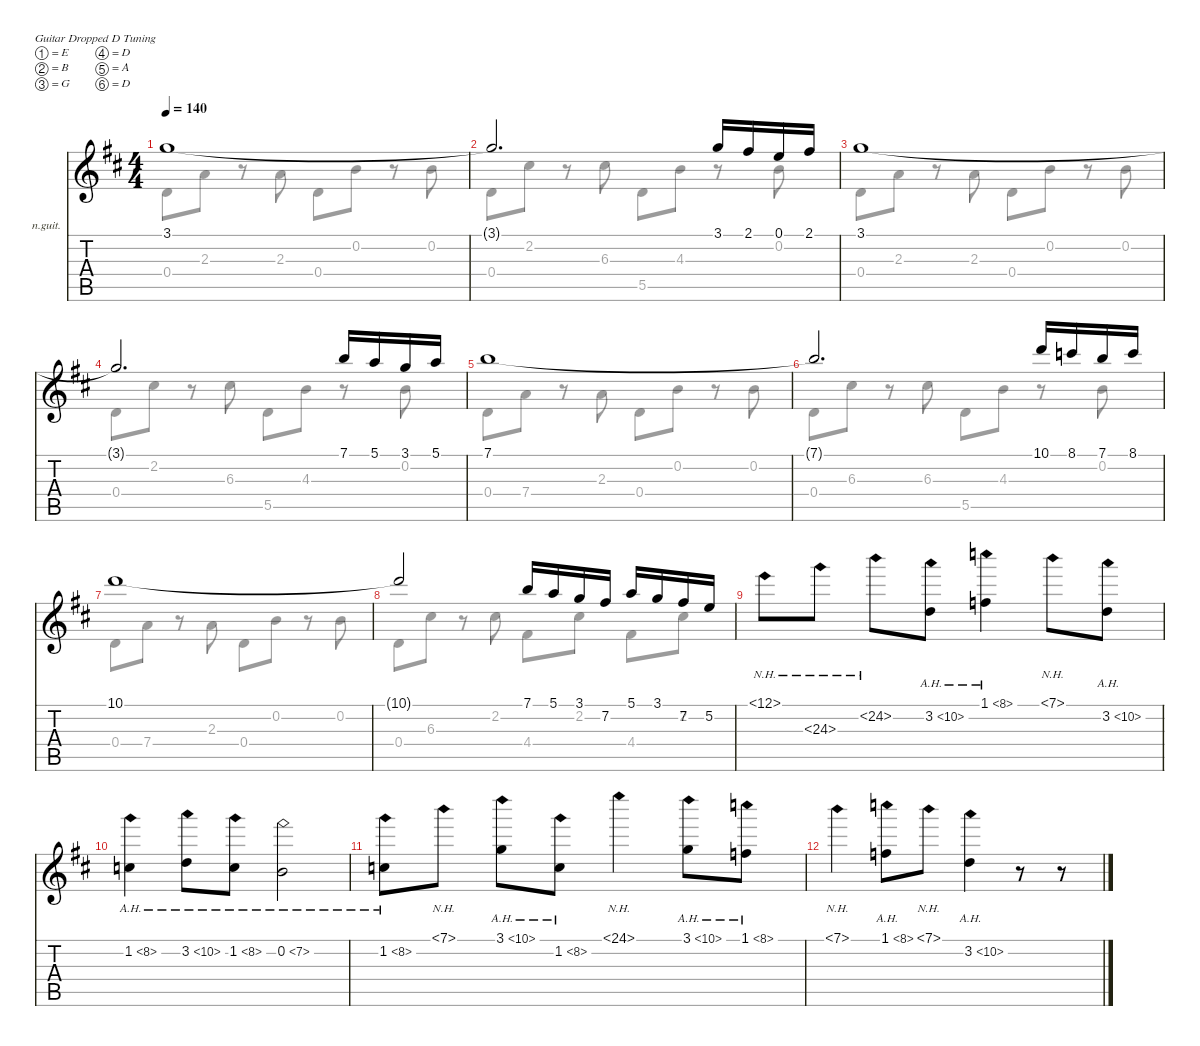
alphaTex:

\hideDynamics
\bracketExtendMode nobrackets
\firstSystemTrackNameOrientation horizontal
\otherSystemsTrackNameOrientation horizontal
\track ("Nylon Guitar" "n.guit.") {instrument acousticguitarnylon}
\staff {score tabs}
\tuning (E4 B3 G3 D3 A2 D2)
\voice
\ts (4 4)
\tempo 140
\clef g2
\ks bminor
3.1{acc forcenatural}.1{dy mf beam Up} |
3.1{t acc forcenatural}.2{d beam Up} 3.1{acc forcenatural}.16{beam Up} 2.1{acc #}.16{beam Up} 0.1{acc forcenatural}.16{beam Up} 2.1{acc #}.16{beam Up} |
3.1{acc forcenatural}.1{beam Up} |
3.1{t acc forcenatural}.2{d beam Up} 7.1{acc forcenatural}.16{beam Up} 5.1{acc forcenatural}.16{beam Up} 3.1{acc forcenatural}.16{beam Up} 5.1{acc forcenatural}.16{beam Up} |
7.1{acc forcenatural}.1{beam Up} |
7.1{t acc forcenatural}.2{d beam Up} 10.1{acc forcenatural}.16{beam Up} 8.1{acc forcenatural}.16{beam Up} 7.1{acc forcenatural}.16{beam Up} 8.1{acc forcenatural}.16{beam Up} |
10.1{acc forcenatural}.1{beam Up} |
10.1{t acc forcenatural}.2{beam Up} 7.1{acc forcenatural}.16{beam Up} 5.1{acc forcenatural}.16{beam Up} 3.1{acc forcenatural}.16{beam Up} 7.2{acc #}.16{beam Up} 5.1{acc forcenatural}.16{beam Up} 3.1{acc forcenatural}.16{beam Up} 7.2{acc #}.16{beam Up} 5.2{acc forcenatural}.16{beam Up} |
12.1{nh acc forcenatural}.8{beam Down} 24.3{nh acc forcenatural}.8{beam Down} 24.2{nh acc forcenatural}.8{beam Down} 3.2{ah 7 acc forcenatural}.8{beam Down} 1.1{ah 7 acc forcenatural}.4{beam Down} 7.1{nh acc forcenatural}.8{beam Down} 3.2{ah 7 acc forcenatural}.8{beam Down} |
1.2{ah 7 acc forcenatural}.4{beam Down} 3.2{ah 7 acc forcenatural}.8{beam Down} 1.2{ah 7 acc forcenatural}.8{beam Down} 0.2{ah 7 acc forcenatural}.2{beam Down} |
1.2{ah 7 acc forcenatural}.8{beam Down} 7.1{nh acc forcenatural}.8{beam Down} 3.1{ah 7 acc forcenatural}.8{beam Down} 1.2{ah 7 acc forcenatural}.8{beam Down} 24.1{nh acc forcenatural}.4{beam Down} 3.1{ah 7 acc forcenatural}.8{beam Down} 1.1{ah 7 acc forcenatural}.8{beam Down} |
7.1{nh acc forcenatural}.4{beam Down} 1.1{ah 7 acc forcenatural}.8{beam Down} 7.1{nh acc forcenatural}.8{beam Down} 3.2{ah 7 acc forcenatural}.4{beam Down} r.8{beam Down} r.8{beam Down}
\voice
\clef g2
\ottava regular
\simile none
\ks bminor
0.4{acc forcenatural}.8{dy mf beam Down} 2.3{acc forcenatural}.8{beam Down} r.8{beam Down} 2.3{acc forcenatural}.8{beam Down} 0.4{acc forcenatural}.8{beam Down} 0.2{acc forcenatural}.8{beam Down} r.8{beam Down} 0.2{acc forcenatural}.8{beam Down} |
0.4{acc forcenatural}.8{beam Down} 2.2{acc #}.8{beam Down} r.8{beam Down} 6.3{acc #}.8{beam Down} 5.5{acc forcenatural}.8{beam Down} 4.3{acc forcenatural}.8{beam Down} r.8{beam Down} 0.2{acc forcenatural}.8{beam Down} |
0.4{acc forcenatural}.8{beam Down} 2.3{acc forcenatural}.8{beam Down} r.8{beam Down} 2.3{acc forcenatural}.8{beam Down} 0.4{acc forcenatural}.8{beam Down} 0.2{acc forcenatural}.8{beam Down} r.8{beam Down} 0.2{acc forcenatural}.8{beam Down} |
0.4{acc forcenatural}.8{beam Down} 2.2{acc #}.8{beam Down} r.8{beam Down} 6.3{acc #}.8{beam Down} 5.5{acc forcenatural}.8{beam Down} 4.3{acc forcenatural}.8{beam Down} r.8{beam Down} 0.2{acc forcenatural}.8{beam Down} |
0.4{acc forcenatural}.8{beam Down} 7.4{acc forcenatural}.8{beam Down} r.8{beam Down} 2.3{acc forcenatural}.8{beam Down} 0.4{acc forcenatural}.8{beam Down} 0.2{acc forcenatural}.8{beam Down} r.8{beam Down} 0.2{acc forcenatural}.8{beam Down} |
0.4{acc forcenatural}.8{beam Down} 6.3{acc #}.8{beam Down} r.8{beam Down} 6.3{acc #}.8{beam Down} 5.5{acc forcenatural}.8{beam Down} 4.3{acc forcenatural}.8{beam Down} r.8{beam Down} 0.2{acc forcenatural}.8{beam Down} |
0.4{acc forcenatural}.8{beam Down} 7.4{acc forcenatural}.8{beam Down} r.8{beam Down} 2.3{acc forcenatural}.8{beam Down} 0.4{acc forcenatural}.8{beam Down} 0.2{acc forcenatural}.8{beam Down} r.8{beam Down} 0.2{acc forcenatural}.8{beam Down} |
0.4{acc forcenatural}.8{beam Down} 6.3{acc #}.8{beam Down} r.8{beam Down} 2.2{acc #}.8{beam Down} 4.4{acc #}.8{beam Down} 2.2{acc #}.8{beam Down} 4.4{acc #}.8{beam Down} 2.2{acc #}.8{beam Down} |
|
|
|
